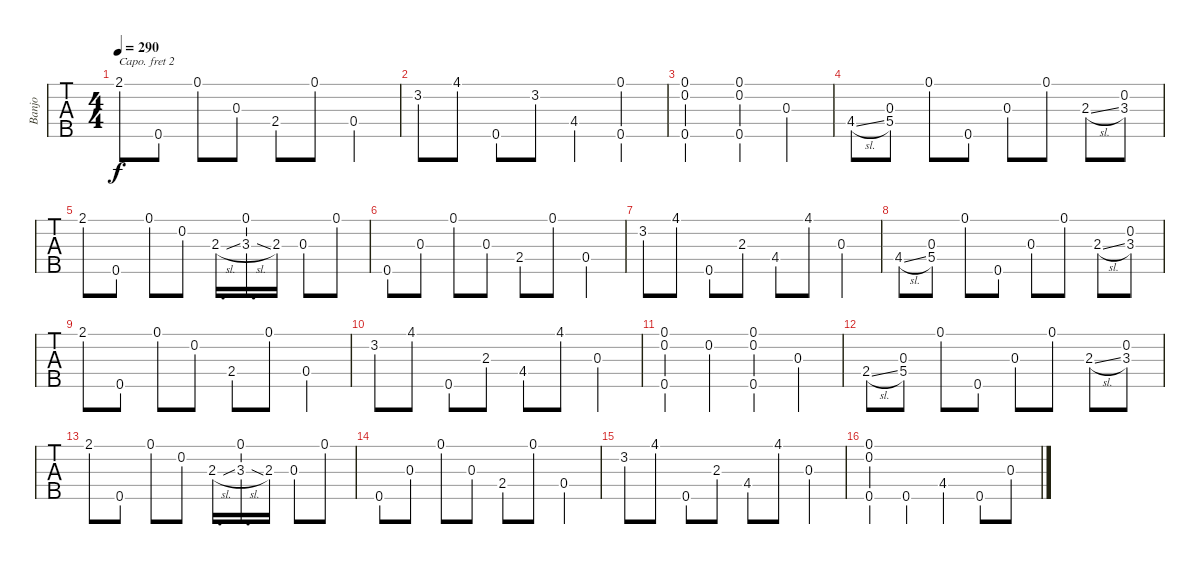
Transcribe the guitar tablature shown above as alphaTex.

\track ("Banjo" "Banjo") {instrument banjo}
\staff {tabs}
\capo 2
\tuning (D4 B3 G3 D3 G4) {hide}
\displaytranspose 12
\ts (4 4)
\tempo 290
\clef g2
\ks c
2.1.8{dy f} 0.5.8 0.1.8 0.3.8 2.4.8 0.1.8 0.4.4 |
3.2.8 4.1.8 0.5.8 3.2.8 4.4.4 (0.1 0.5).4 |
(0.1 0.2 0.5).2 (0.1 0.2 0.5).4 0.3.4 |
4.4{sl}.8 (0.3 5.4).8 0.1.8 0.5.8 0.3.8 0.1.8 2.3{sl}.8 (0.2 3.3).8 |
2.1.8 0.5.8 0.1.8 0.2.8 2.3{sl}.16{d} (0.1 3.3{sl}).16{d} 2.3.16 0.3.8 0.1.8 |
0.5.8 0.3.8 0.1.8 0.3.8 2.4.8 0.1.8 0.4.4 |
3.2.8 4.1.8 0.5.8 2.3.8 4.4.8 4.1.8 0.3.4 |
4.4{sl}.8 (0.3 5.4).8 0.1.8 0.5.8 0.3.8 0.1.8 2.3{sl}.8 (0.2 3.3).8 |
2.1.8 0.5.8 0.1.8 0.2.8 2.4.8 0.1.8 0.4.4 |
3.2.8 4.1.8 0.5.8 2.3.8 4.4.8 4.1.8 0.3.4 |
(0.1 0.2 0.5).4 0.2.4 (0.1 0.2 0.5).4 0.3.4 |
2.4{sl}.8 (0.3 5.4).8 0.1.8 0.5.8 0.3.8 0.1.8 2.3{sl}.8 (0.2 3.3).8 |
2.1.8 0.5.8 0.1.8 0.2.8 2.3{sl}.16{d} (0.1 3.3{sl}).16{d} 2.3.16 0.3.8 0.1.8 |
0.5.8 0.3.8 0.1.8 0.3.8 2.4.8 0.1.8 0.4.4 |
3.2.8 4.1.8 0.5.8 2.3.8 4.4.8 4.1.8 0.3.4 |
(0.1 0.2 0.5).4 0.5.4 4.4.4 0.5.8 0.3.8
